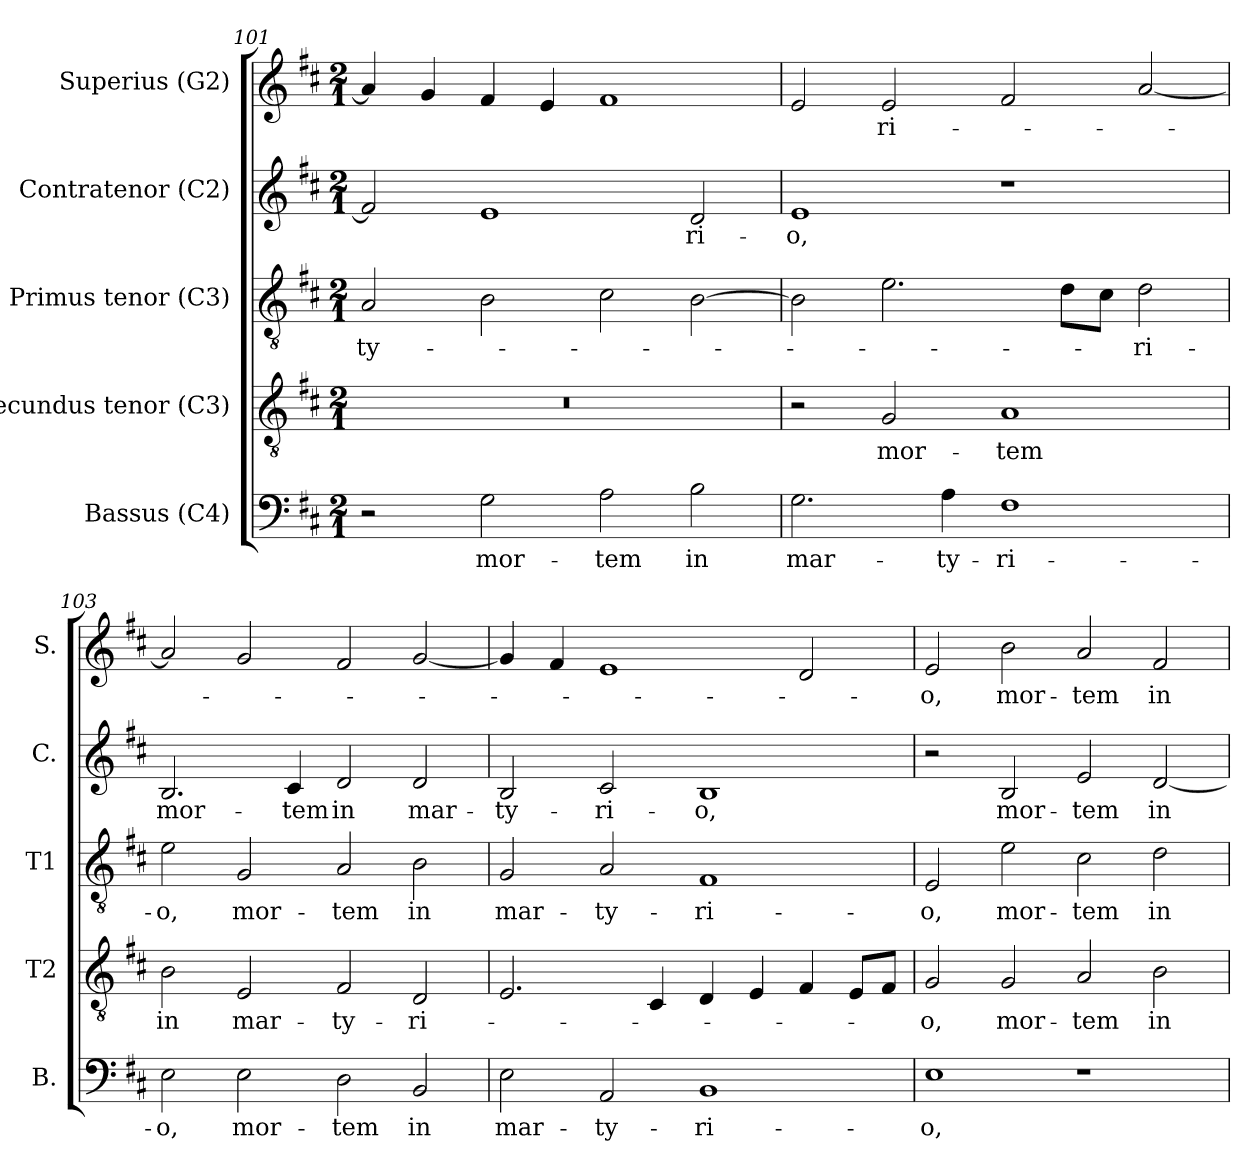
**kern	**text	**kern	**text	**kern	**text	**kern	**text	**kern	**text
*part5	*part5	*part4	*part4	*part3	*part3	*part2	*part2	*part1	*part1
*staff5	*staff5	*staff4	*staff4	*staff3	*staff3	*staff2	*staff2	*staff1	*staff1
*I"Bassus (C4)	*	*I"Secundus tenor (C3)	*	*I"Primus tenor (C3)	*	*I"Contratenor (C2)	*	*I"Superius (G2)	*
*I'B.	*	*I'T2	*	*I'T1	*	*I'C.	*	*I'S.	*
!!LO:LB:g=z
*clefF4	*	*clefGv2	*	*clefGv2	*	*clefG2	*	*clefG2	*
*	*	*ITrd7c12	*	*ITrd7c12	*	*	*	*	*
*k[f#c#]	*	*k[f#c#]	*	*k[f#c#]	*	*k[f#c#]	*	*k[f#c#]	*
*D:	*	*D:	*	*D:	*	*D:	*	*D:	*
*M2/1	*	*M2/1	*	*M2/1	*	*M2/1	*	*M2/1	*
=101	=101	=101	=101	=101	=101	=101	=101	=101	=101
!	!	!LO:N:vis=1	!	!	!	!	!	!	!
!	!	!	!	!	!LO:LY:b:color=#000000	!	!	!	!
2r	.	0r	.	2AAi/	-ty-	2f#i/]	.	4ai/]	.
.	.	.	.	.	.	.	.	4gi/	.
!	!LO:LY:b:color=#000000	!	!	!	!	!	!	!	!
2Gi\	mor-	.	.	2BBi\	.	1ei	.	4f#i/	.
.	.	.	.	.	.	.	.	4ei/	.
!	!LO:LY:b:color=#000000	!	!	!	!	!	!	!	!
2Ai\	-tem	.	.	2C#i\	.	.	.	1f#i	.
!	!LO:LY:b:color=#000000	!	!	!	!	!	!	!	!
!	!	!	!	!	!	!	!LO:LY:b:color=#000000	!	!
2Bi\	in	.	.	[2BBi\	.	2di/	-ri-	.	.
=102	=102	=102	=102	=102	=102	=102	=102	=102	=102
!	!LO:LY:b:color=#000000	!	!	!	!	!	!	!	!
!	!	!	!	!	!	!	!LO:LY:b:color=#000000	!	!
2.Gi\	mar-	2r	.	2BBi\]	.	1ei	-o,	2ei/	.
!	!	!	!LO:LY:b:color=#000000	!	!	!	!	!	!
!	!	!	!	!	!	!	!	!	!LO:LY:b:color=#000000
.	.	2GGi/	mor-	2.Ei\	.	.	.	2ei/	-ri-
!	!LO:LY:b:color=#000000	!	!	!	!	!	!	!	!
4Ai\	-ty-	.	.	.	.	.	.	.	.
!	!LO:LY:b:color=#000000	!	!	!	!	!	!	!	!
!	!	!	!LO:LY:b:color=#000000	!	!	!	!	!	!
1F#i	-ri-	1AAi	-tem	.	.	1r	.	2f#i/	.
.	.	.	.	8Di\L	.	.	.	.	.
.	.	.	.	8C#i\J	.	.	.	.	.
!	!	!	!	!	!LO:LY:b:color=#000000	!	!	!	!
.	.	.	.	2Di\	-ri-	.	.	[2ai/	.
=103	=103	=103	=103	=103	=103	=103	=103	=103	=103
!	!LO:LY:b:color=#000000	!	!	!	!	!	!	!	!
!	!	!	!LO:LY:b:color=#000000	!	!	!	!	!	!
!	!	!	!	!	!LO:LY:b:color=#000000	!	!	!	!
!	!	!	!	!	!	!	!LO:LY:b:color=#000000	!	!
2Ei\	-o,	2BBi\	in	2Ei\	-o,	2.Bi/	mor-	2ai/]	.
!	!LO:LY:b:color=#000000	!	!	!	!	!	!	!	!
!	!	!	!LO:LY:b:color=#000000	!	!	!	!	!	!
!	!	!	!	!	!LO:LY:b:color=#000000	!	!	!	!
2Ei\	mor-	2EEi/	mar-	2GGi/	mor-	.	.	2gi/	.
!	!	!	!	!	!	!	!LO:LY:b:color=#000000	!	!
.	.	.	.	.	.	4c#i/	-tem	.	.
!	!LO:LY:b:color=#000000	!	!	!	!	!	!	!	!
!	!	!	!LO:LY:b:color=#000000	!	!	!	!	!	!
!	!	!	!	!	!LO:LY:b:color=#000000	!	!	!	!
!	!	!	!	!	!	!	!LO:LY:b:color=#000000	!	!
2Di\	-tem	2FF#i/	-ty-	2AAi/	-tem	2di/	in	2f#i/	.
!	!LO:LY:b:color=#000000	!	!	!	!	!	!	!	!
!	!	!	!LO:LY:b:color=#000000	!	!	!	!	!	!
!	!	!	!	!	!LO:LY:b:color=#000000	!	!	!	!
!	!	!	!	!	!	!	!LO:LY:b:color=#000000	!	!
2BBi/	in	2DDi/	-ri-	2BBi\	in	2di/	mar-	[2gi/	.
=104	=104	=104	=104	=104	=104	=104	=104	=104	=104
!	!LO:LY:b:color=#000000	!	!	!	!	!	!	!	!
!	!	!	!	!	!LO:LY:b:color=#000000	!	!	!	!
!	!	!	!	!	!	!	!LO:LY:b:color=#000000	!	!
2Ei\	mar-	2.EEi/	.	2GGi/	mar-	2Bi/	-ty-	4gi/]	.
.	.	.	.	.	.	.	.	4f#i/	.
!	!LO:LY:b:color=#000000	!	!	!	!	!	!	!	!
!	!	!	!	!	!LO:LY:b:color=#000000	!	!	!	!
!	!	!	!	!	!	!	!LO:LY:b:color=#000000	!	!
2AAi/	-ty-	.	.	2AAi/	-ty-	2c#i/	-ri-	1ei	.
.	.	4CC#i/	.	.	.	.	.	.	.
!	!LO:LY:b:color=#000000	!	!	!	!	!	!	!	!
!	!	!	!	!	!LO:LY:b:color=#000000	!	!	!	!
!	!	!	!	!	!	!	!LO:LY:b:color=#000000	!	!
1BBi	-ri-	4DDi/	.	1FF#i	-ri-	1Bi	-o,	.	.
.	.	4EEi/	.	.	.	.	.	.	.
.	.	4FF#i/	.	.	.	.	.	2di/	.
.	.	8EEi/L	.	.	.	.	.	.	.
.	.	8FF#i/J	.	.	.	.	.	.	.
!!LO:LB:g=z
=105	=105	=105	=105	=105	=105	=105	=105	=105	=105
!	!LO:LY:b:color=#000000	!	!	!	!	!	!	!	!
!	!	!	!LO:LY:b:color=#000000	!	!	!	!	!	!
!	!	!	!	!	!LO:LY:b:color=#000000	!	!	!	!
!	!	!	!	!	!	!	!	!	!LO:LY:b:color=#000000
1Ei	-o,	2GGi/	-o,	2EEi/	-o,	2r	.	2ei/	-o,
!	!	!	!LO:LY:b:color=#000000	!	!	!	!	!	!
!	!	!	!	!	!LO:LY:b:color=#000000	!	!	!	!
!	!	!	!	!	!	!	!LO:LY:b:color=#000000	!	!
!	!	!	!	!	!	!	!	!	!LO:LY:b:color=#000000
.	.	2GGi/	mor-	2Ei\	mor-	2Bi/	mor-	2bi\	mor-
!	!	!	!LO:LY:b:color=#000000	!	!	!	!	!	!
!	!	!	!	!	!LO:LY:b:color=#000000	!	!	!	!
!	!	!	!	!	!	!	!LO:LY:b:color=#000000	!	!
!	!	!	!	!	!	!	!	!	!LO:LY:b:color=#000000
1r	.	2AAi/	-tem	2C#i\	-tem	2ei/	-tem	2ai/	-tem
!	!	!	!LO:LY:b:color=#000000	!	!	!	!	!	!
!	!	!	!	!	!LO:LY:b:color=#000000	!	!	!	!
!	!	!	!	!	!	!	!LO:LY:b:color=#000000	!	!
!	!	!	!	!	!	!	!	!	!LO:LY:b:color=#000000
.	.	2BBi\	in	2Di\	in	[2di/	in	2f#i/	in
=	=	=	=	=	=	=	=	=	=
*-	*-	*-	*-	*-	*-	*-	*-	*-	*-
